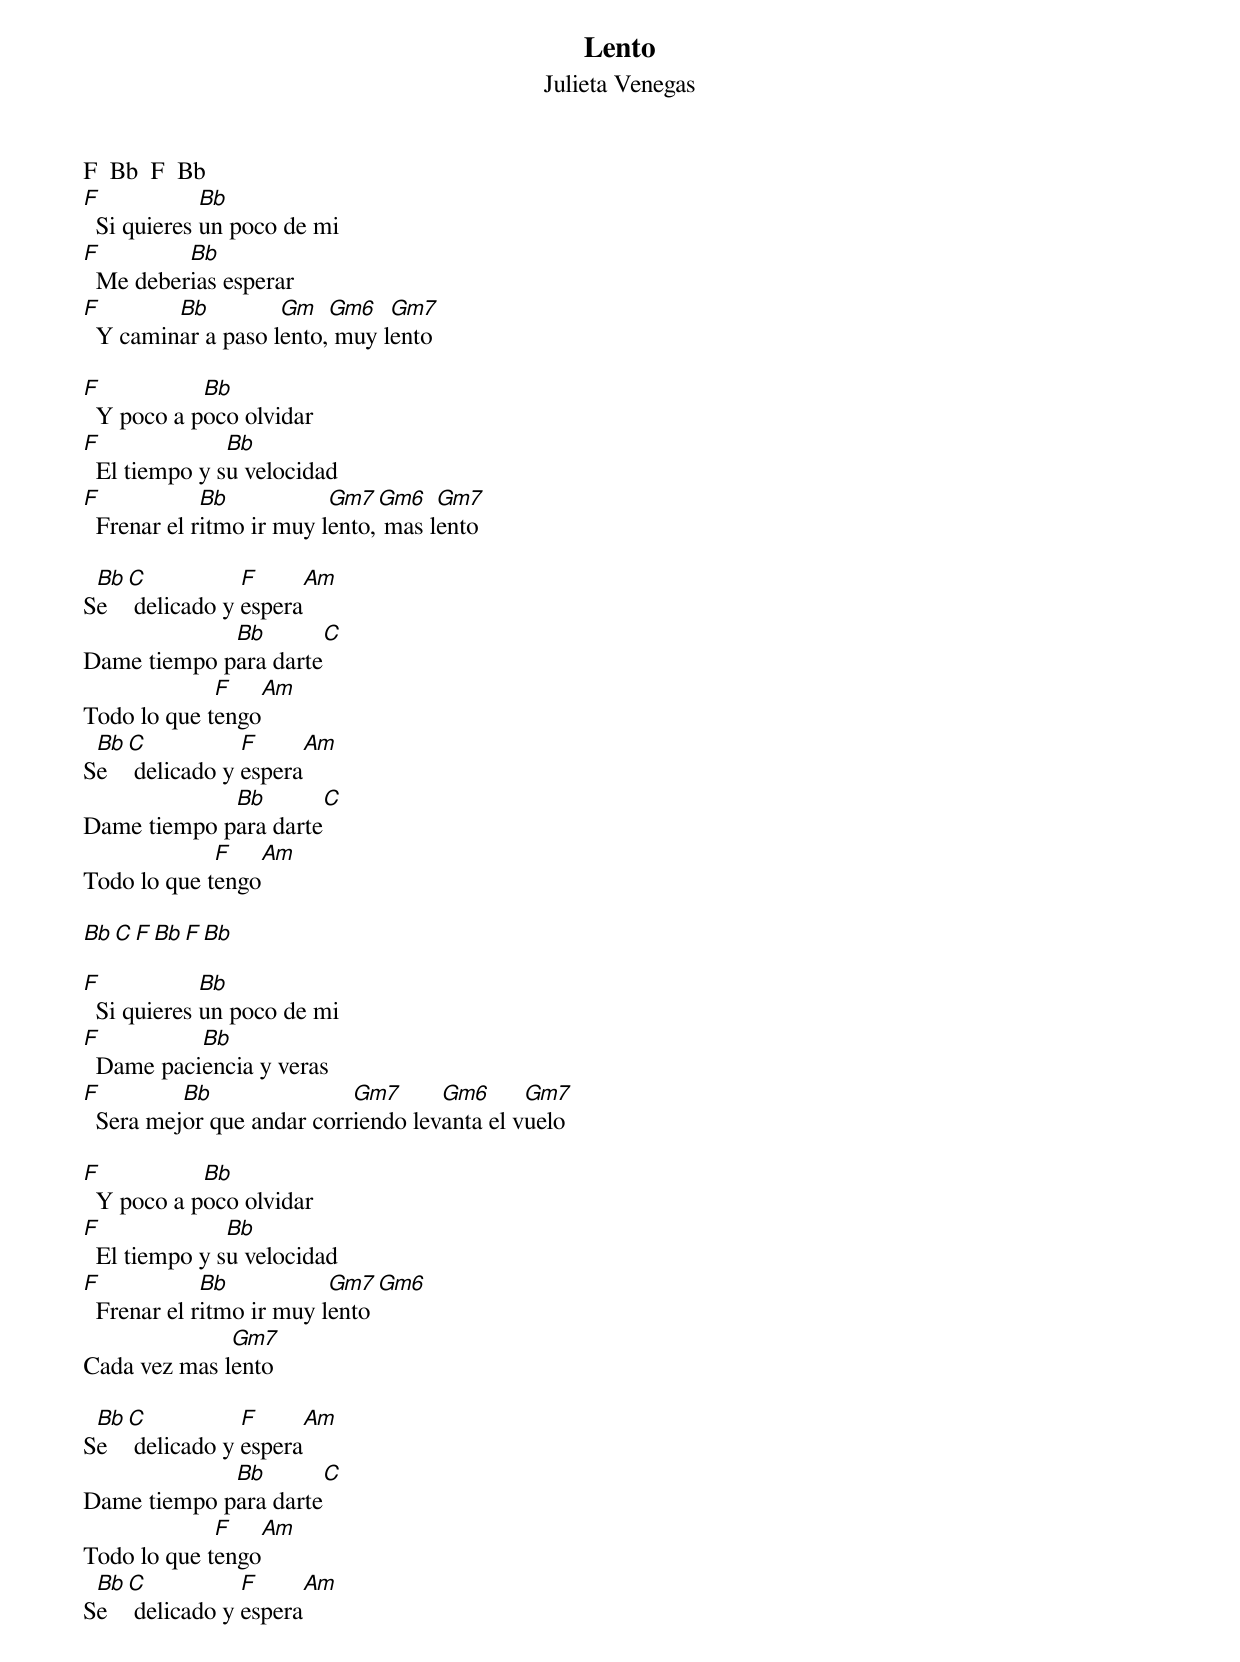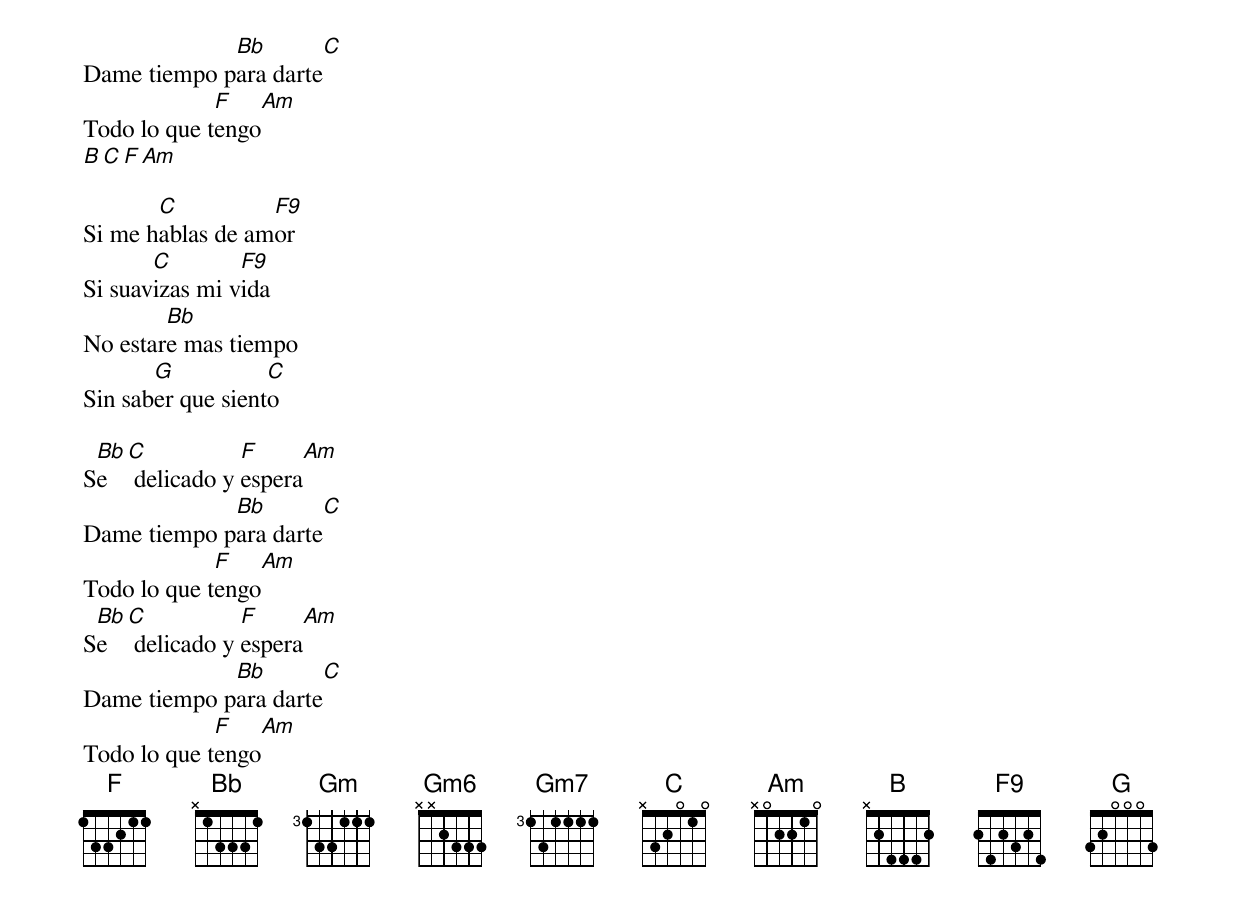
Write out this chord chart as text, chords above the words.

Lento
Julieta Venegas

F  Bb  F  Bb
F            Bb
  Si quieres un poco de mi
F         Bb
  Me deberias esperar
F        Bb         Gm   Gm6   Gm7
  Y caminar a paso lento, muy lento

F           Bb
  Y poco a poco olvidar
F              Bb
  El tiempo y su velocidad
F            Bb           Gm7  Gm6   Gm7
  Frenar el ritmo ir muy lento, mas lento

 Bb  C           F     Am
Se    delicado y espera
             Bb       C
Dame tiempo para darte
             F    Am
Todo lo que tengo
 Bb  C           F     Am
Se    delicado y espera
             Bb       C
Dame tiempo para darte
             F    Am
Todo lo que tengo

Bb  C  F  Bb  F  Bb

F            Bb
  Si quieres un poco de mi
F          Bb
  Dame paciencia y veras
F         Bb               Gm7      Gm6      Gm7
  Sera mejor que andar corriendo levanta el vuelo

F           Bb
  Y poco a poco olvidar
F              Bb
  El tiempo y su velocidad
F            Bb           Gm7  Gm6
  Frenar el ritmo ir muy lento
              Gm7
Cada vez mas lento

 Bb  C           F     Am
Se    delicado y espera
             Bb       C
Dame tiempo para darte
             F    Am
Todo lo que tengo
 Bb  C           F     Am
Se    delicado y espera
             Bb       C
Dame tiempo para darte
             F    Am
Todo lo que tengo
B  C  F  Am

       C          F9
Si me hablas de amor
       C        F9
Si suavizas mi vida
        Bb
No estare mas tiempo
       G           C
Sin saber que siento

 Bb  C           F     Am
Se    delicado y espera
             Bb       C
Dame tiempo para darte
             F    Am
Todo lo que tengo
 Bb  C           F     Am
Se    delicado y espera
             Bb       C
Dame tiempo para darte
             F    Am
Todo lo que tengo
